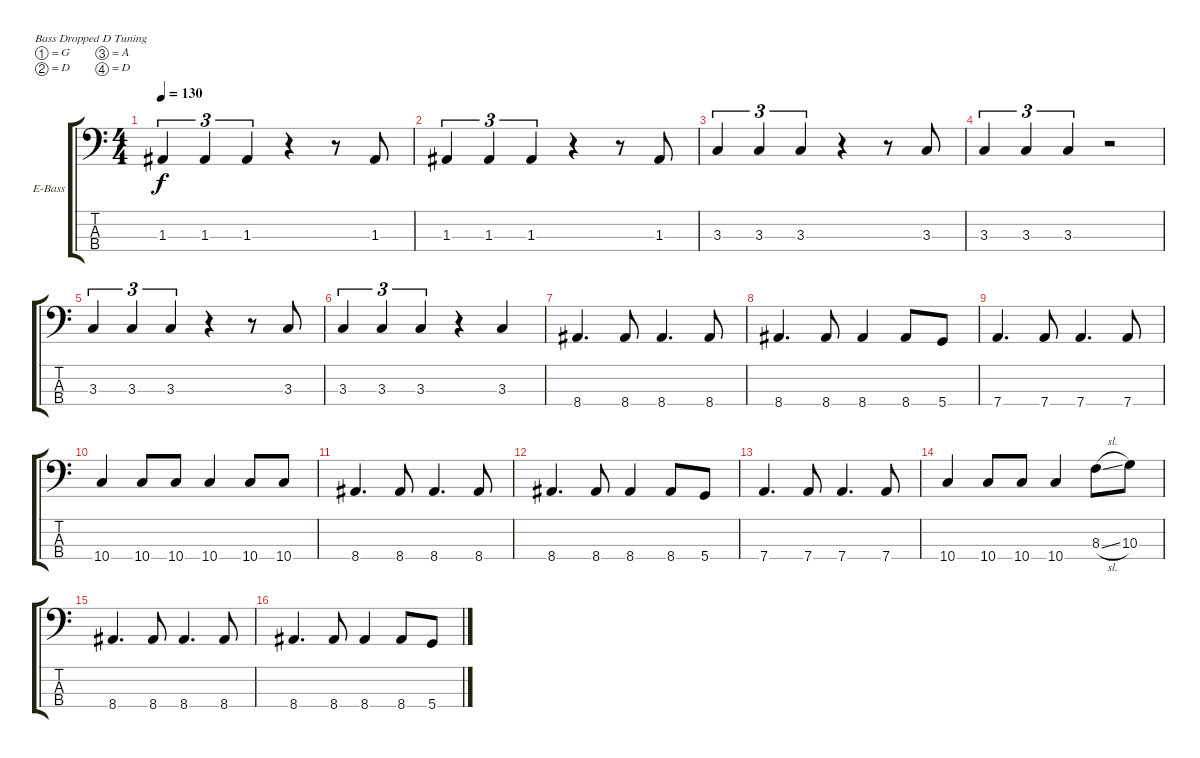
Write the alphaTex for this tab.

\bracketExtendMode groupsimilarinstruments
\firstSystemTrackNameOrientation horizontal
\otherSystemsTrackNameOrientation horizontal
\track ("Electric Bass" "E-Bass") {instrument electricbassfinger}
\staff {score tabs}
\tuning (G2 D2 A1 D1)
\ts (4 4)
\tempo 130
\clef f4
\ks c
1.3.4{tu (3 2) dy f} 1.3.4{tu (3 2)} 1.3.4{tu (3 2)} r.4 r.8 1.3.8 |
1.3.4{tu (3 2)} 1.3.4{tu (3 2)} 1.3.4{tu (3 2)} r.4 r.8 1.3.8 |
3.3.4{tu (3 2)} 3.3.4{tu (3 2)} 3.3.4{tu (3 2)} r.4 r.8 3.3.8 |
3.3.4{tu (3 2)} 3.3.4{tu (3 2)} 3.3.4{tu (3 2)} r.2 |
3.3.4{tu (3 2)} 3.3.4{tu (3 2)} 3.3.4{tu (3 2)} r.4 r.8 3.3.8 |
3.3.4{tu (3 2)} 3.3.4{tu (3 2)} 3.3.4{tu (3 2)} r.4 3.3.4 |
8.4.4{d} 8.4.8 8.4.4{d} 8.4.8 |
8.4.4{d} 8.4.8 8.4.4 8.4.8 5.4.8 |
7.4.4{d} 7.4.8 7.4.4{d} 7.4.8 |
10.4.4 10.4.8 10.4.8 10.4.4 10.4.8 10.4.8 |
8.4.4{d} 8.4.8 8.4.4{d} 8.4.8 |
8.4.4{d} 8.4.8 8.4.4 8.4.8 5.4.8 |
7.4.4{d} 7.4.8 7.4.4{d} 7.4.8 |
10.4.4 10.4.8 10.4.8 10.4.4 8.3{sl}.8 10.3.8 |
8.4.4{d} 8.4.8 8.4.4{d} 8.4.8 |
8.4.4{d} 8.4.8 8.4.4 8.4.8 5.4.8
